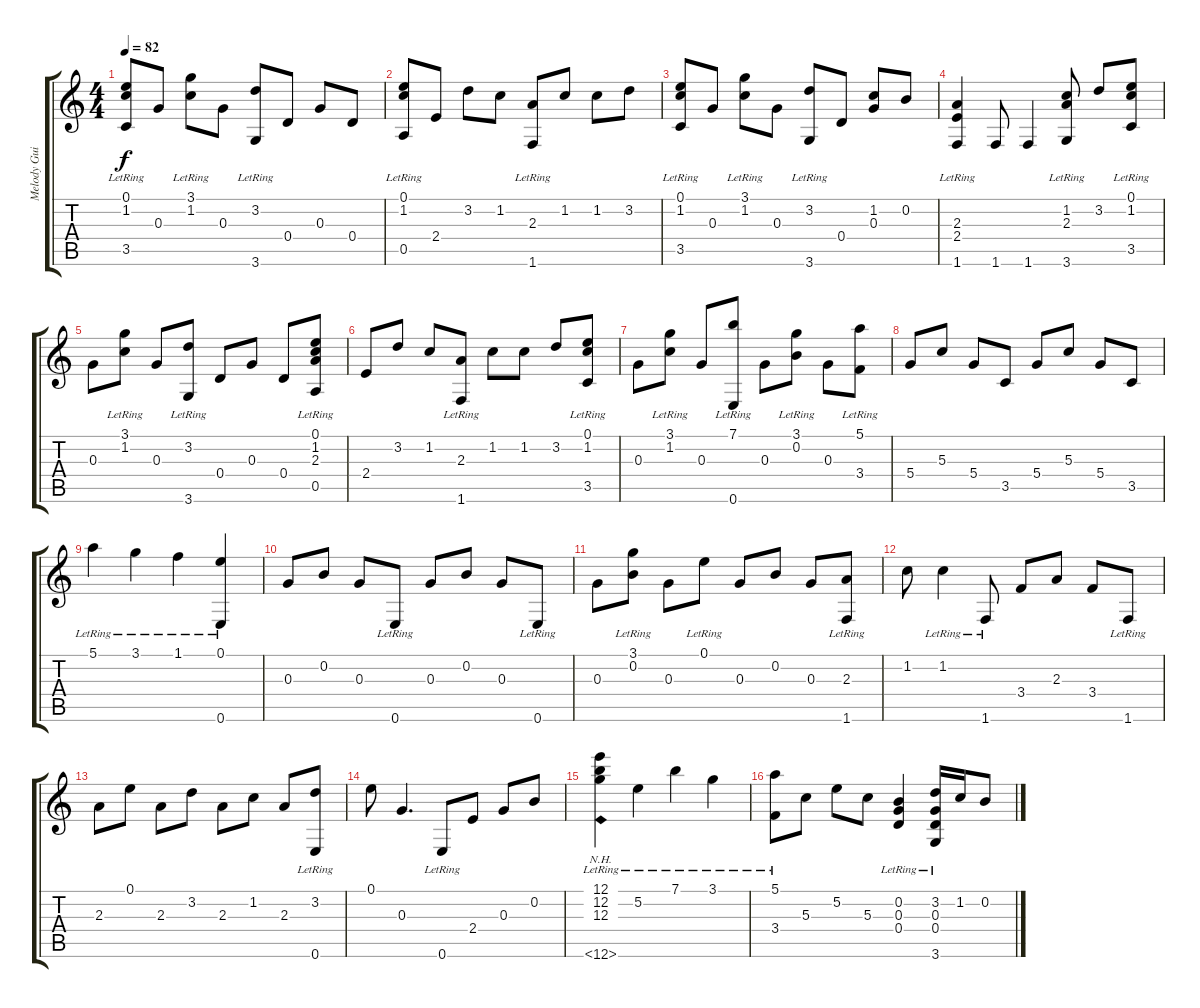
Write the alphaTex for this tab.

\track ("Melody Guitar" "Melody Gui") {instrument acousticguitarnylon}
\staff {score tabs}
\tuning (E4 B3 G3 D3 A2 E2) {hide}
\ts (4 4)
\tempo 82
\clef g2
\ks c
(0.1{lr} 1.2 3.5).8{dy f} 0.3.8 (3.1{lr} 1.2).8 0.3.8 (3.2{lr} 3.6).8 0.4.8 0.3.8 0.4.8 |
(0.1{lr} 1.2 0.5).8 2.4.8 3.2.8 1.2.8 (2.3{lr} 1.6).8 1.2.8 1.2.8 3.2.8 |
(0.1 1.2{lr} 3.5).8 0.3.8 (3.1 1.2{lr}).8 0.3.8 (3.2{lr} 3.6).8 0.4.8 (1.2 0.3).8 0.2.8 |
(2.3{lr} 2.4 1.6).4 1.6.8 1.6.4 (1.2 2.3{lr} 3.6).8 3.2.8 (0.1 1.2{lr} 3.5).8 |
0.3.8 (3.1 1.2{lr}).8 0.3.8 (3.2{lr} 3.6).8 0.4.8 0.3.8 0.4.8 (0.1 1.2{lr} 2.3 0.5).8 |
2.4.8 3.2.8 1.2.8 (2.3{lr} 1.6).8 1.2.8 1.2.8 3.2.8 (0.1{lr} 1.2 3.5).8 |
0.3.8 (3.1{lr} 1.2).8 0.3.8 (7.1{lr} 0.6).8 0.3.8 (3.1{lr} 0.2).8 0.3.8 (5.1{lr} 3.4).8 |
5.4.8 5.3.8 5.4.8 3.5.8 5.4.8 5.3.8 5.4.8 3.5.8 |
5.1{lr}.4 3.1{lr}.4 1.1{lr}.4 (0.1{lr} 0.6).4 |
0.3.8 0.2.8 0.3.8 0.6{lr}.8 0.3.8 0.2.8 0.3.8 0.6{lr}.8 |
0.3.8 (3.1{lr} 0.2).8 0.3.8 0.1{lr}.8 0.3.8 0.2.8 0.3.8 (2.3{lr} 1.6).8 |
1.2.8 1.2{lr}.4 1.6{lr}.8 3.4.8 2.3.8 3.4.8 1.6{lr}.8 |
2.3.8 0.1.8 2.3.8 3.2.8 2.3.8 1.2.8 2.3.8 (3.2{lr} 0.6).8 |
0.1.8 0.3.4{d} 0.6{lr}.8 2.4.8 0.3.8 0.2.8 |
(12.1{lr} 12.2 12.3 12.6{nh}).4 5.2{lr}.4 7.1{lr}.4 3.1{lr}.4 |
(5.1{lr} 3.4).8 5.3.8 5.2.8 5.3.8 (0.2{lr} 0.3 0.4).4 (3.2{lr} 0.3 0.4 3.6).16 1.2.16 0.2.8
